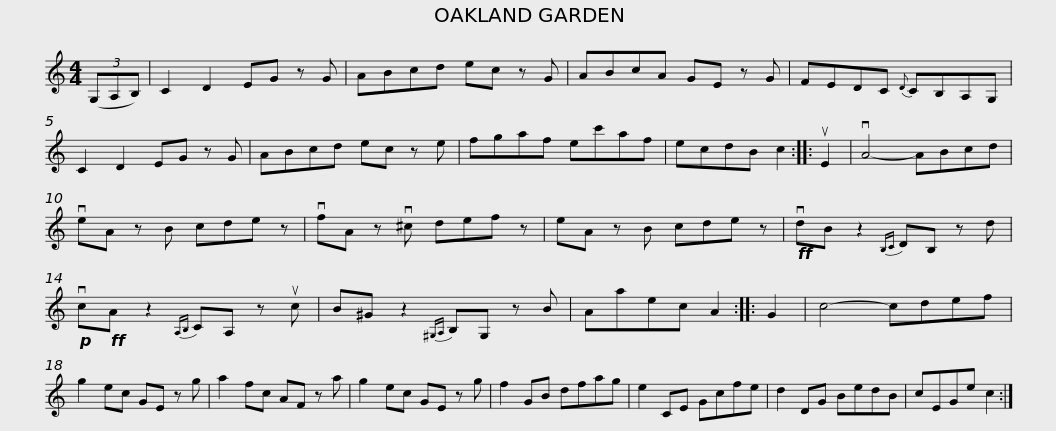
X:1
L:1/8
M:4/4
I:linebreak $
K:C
V:1 treble
V:1
 (3(G,A,B,) | C2 D2 EG z G | ABcd ec z G | ABcA GE z G | FEDC{D} CB,A,G, | %5
 C2 D2 EG z G |$ ABcd ec z e | fgaf ec'af | ecdB c2 :: uE2 | %10
 vA4- ABcd | veA z B cde z | vfA z v^c def z |$ eA z B cde z |!ff! vdB z2{B,C} DB, z d | %15
!p! vc!ff!A z2{A,B,} CA, z uc | B^G z2{^G,A,} B,G, z B | Aaec A2 :: G2 | c4- cdef |$ %20
 g2 ec GE z g | a2 fc AF z a | g2 ec GE z g | f2 GB dfag | e2 CE Gcfe | %25
 d2 DG BedB |$ cEGe c2 :| %27
